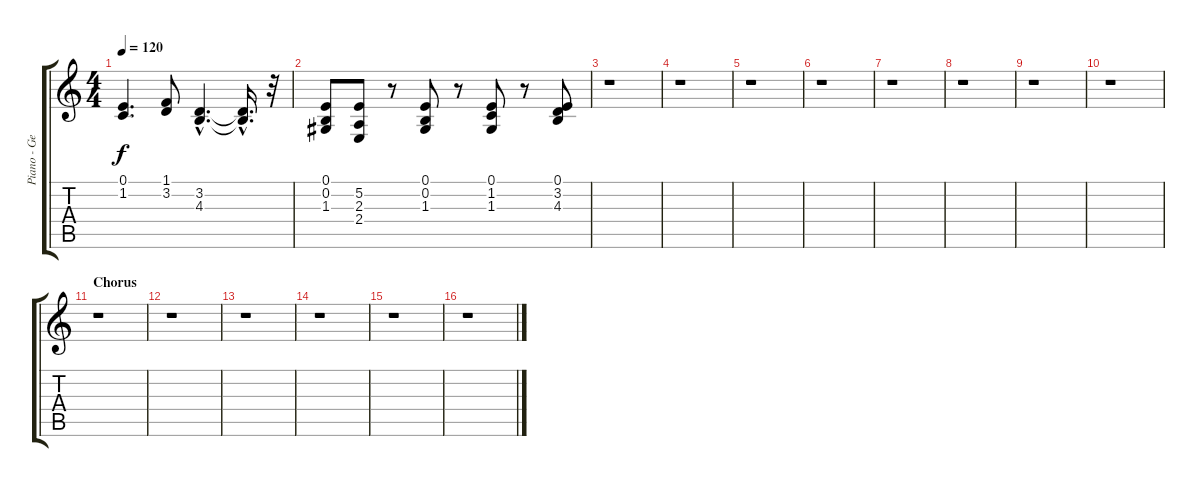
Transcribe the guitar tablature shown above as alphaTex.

\track ("Piano - Geoff Downes" "Piano - Ge") {instrument brightacousticpiano}
\staff {score tabs}
\tuning (E4 B3 G3 D3 A2 E2) {hide}
\ts (4 4)
\tempo 120
\clef g2
\ks c
(0.1 1.2).4{d dy f} (1.1 3.2).8 (3.2{hac} 4.3{hac}).4{d} (3.2{hac t} 4.3{hac t}).16{d} r.32 |
(0.1 0.2 1.3).8 (5.2 2.3 2.4).8 r.8 (0.1 0.2 1.3).8 r.8 (0.1 1.2 1.3).8 r.8 (0.1 3.2 4.3).8 |
r.1 |
r.1 |
r.1 |
r.1 |
r.1 |
r.1 |
r.1 |
r.1 |
\section ("" "Chorus")
r.1 |
r.1 |
r.1 |
r.1 |
r.1 |
r.1
